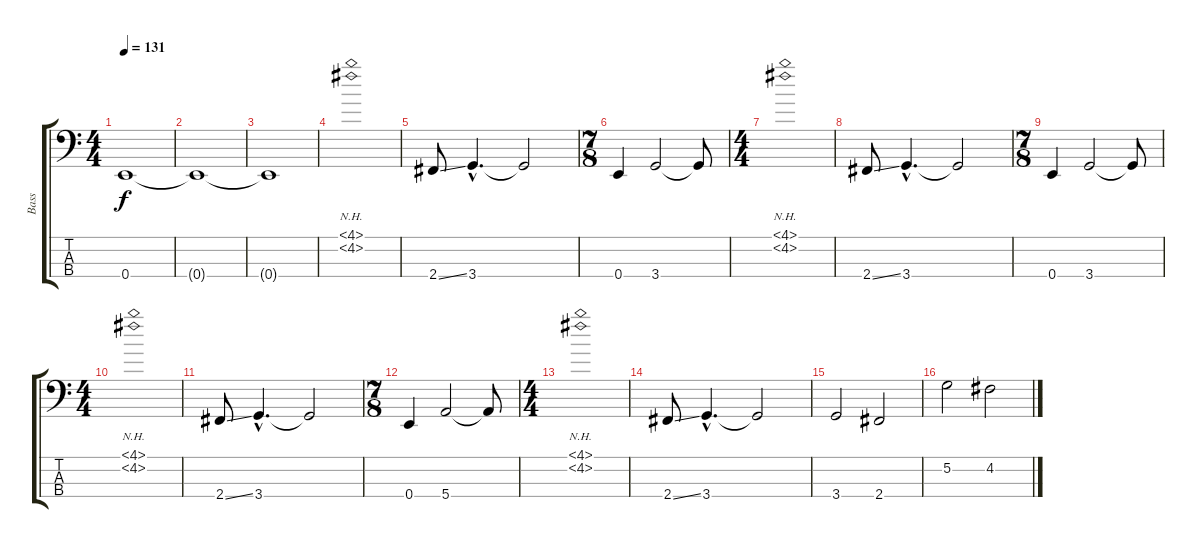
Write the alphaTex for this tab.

\track ("Bass" "Bass") {instrument electricbassfinger}
\staff {score tabs}
\tuning (G2 D2 A1 E1) {hide}
\ts (4 4)
\tempo 131
\clef f4
\ks c
0.4{t}.1{dy f} |
0.4{t}.1 |
0.4{t}.1 |
(4.1{nh} 4.2{nh}).1 |
2.4{ss}.8 3.4{hac}.4{d} 3.4{t}.2 |
\ts (7 8)
0.4.4 3.4.2 3.4{t}.8 |
\ts (4 4)
(4.1{nh} 4.2{nh}).1 |
2.4{ss}.8 3.4{hac}.4{d} 3.4{t}.2 |
\ts (7 8)
0.4.4 3.4.2 3.4{t}.8 |
\ts (4 4)
(4.1{nh} 4.2{nh}).1 |
2.4{ss}.8 3.4{hac}.4{d} 3.4{t}.2 |
\ts (7 8)
0.4.4 5.4.2 5.4{t}.8 |
\ts (4 4)
(4.1{nh} 4.2{nh}).1 |
2.4{ss}.8 3.4{hac}.4{d} 3.4{t}.2 |
3.4.2 2.4.2 |
5.2.2 4.2.2
